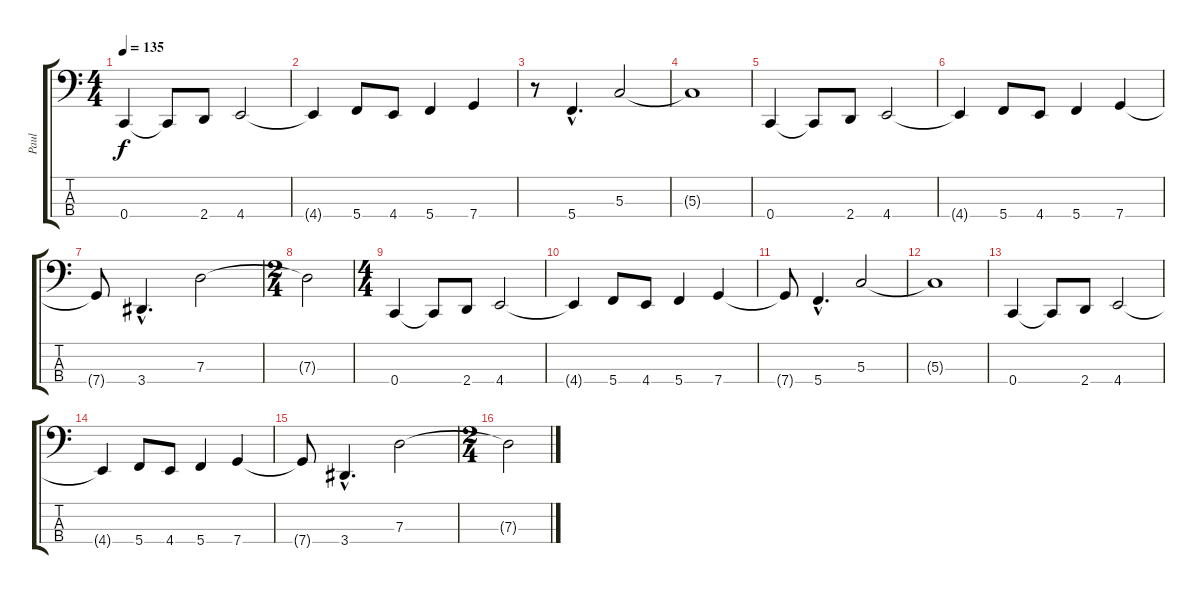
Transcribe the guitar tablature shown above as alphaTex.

\track ("Paul" "Paul") {instrument electricbasspick}
\staff {score tabs}
\tuning (F2 C2 G1 C1) {hide}
\ts (4 4)
\tempo 135
\clef f4
\ks c
0.4.4{dy f} 0.4{t}.8 2.4.8 4.4.2 |
4.4{t}.4 5.4.8 4.4.8 5.4.4 7.4.4 |
r.8 5.4{hac}.4{d} 5.3.2 |
5.3{t}.1 |
0.4.4 0.4{t}.8 2.4.8 4.4.2 |
4.4{t}.4 5.4.8 4.4.8 5.4.4 7.4.4 |
7.4{t}.8 3.4{hac}.4{d} 7.3.2 |
\ts (2 4)
7.3{t}.2 |
\ts (4 4)
0.4.4 0.4{t}.8 2.4.8 4.4.2 |
4.4{t}.4 5.4.8 4.4.8 5.4.4 7.4.4 |
7.4{t}.8 5.4{hac}.4{d} 5.3.2 |
5.3{t}.1 |
0.4.4 0.4{t}.8 2.4.8 4.4.2 |
4.4{t}.4 5.4.8 4.4.8 5.4.4 7.4.4 |
7.4{t}.8 3.4{hac}.4{d} 7.3.2 |
\ts (2 4)
7.3{t}.2
